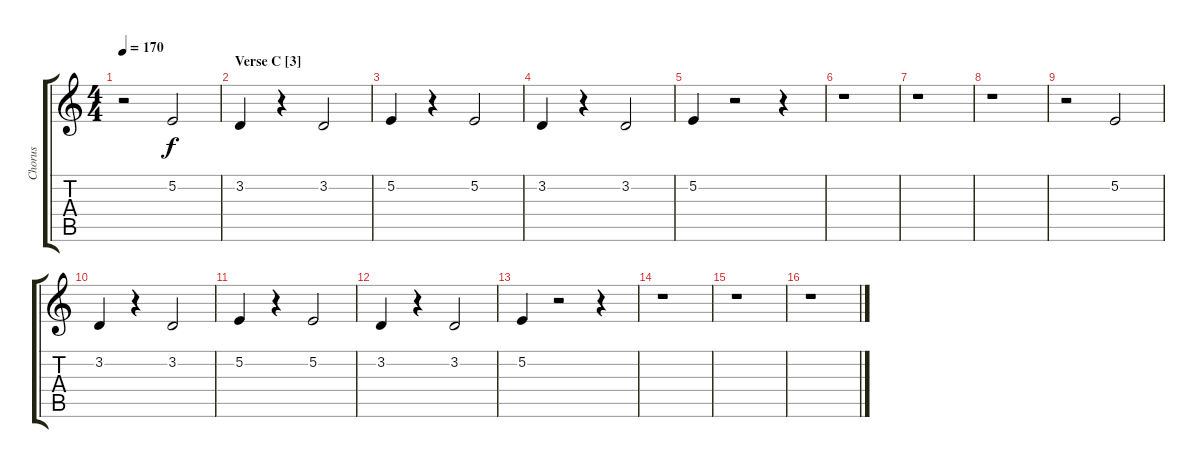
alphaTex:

\track ("Chorus" "Chorus") {instrument trumpet}
\staff {score tabs}
\tuning (E4 B3 G3 D3 A2 E2) {hide}
\ts (4 4)
\tempo 170
\clef g2
\ks c
r.2{dy f} 5.2.2 |
\section ("" "Verse C [3]")
3.2.4 r.4 3.2.2 |
5.2.4 r.4 5.2.2 |
3.2.4 r.4 3.2.2 |
5.2.4 r.2 r.4 |
r.1 |
r.1 |
r.1 |
r.2 5.2.2 |
3.2.4 r.4 3.2.2 |
5.2.4 r.4 5.2.2 |
3.2.4 r.4 3.2.2 |
5.2.4 r.2 r.4 |
r.1 |
r.1 |
r.1
